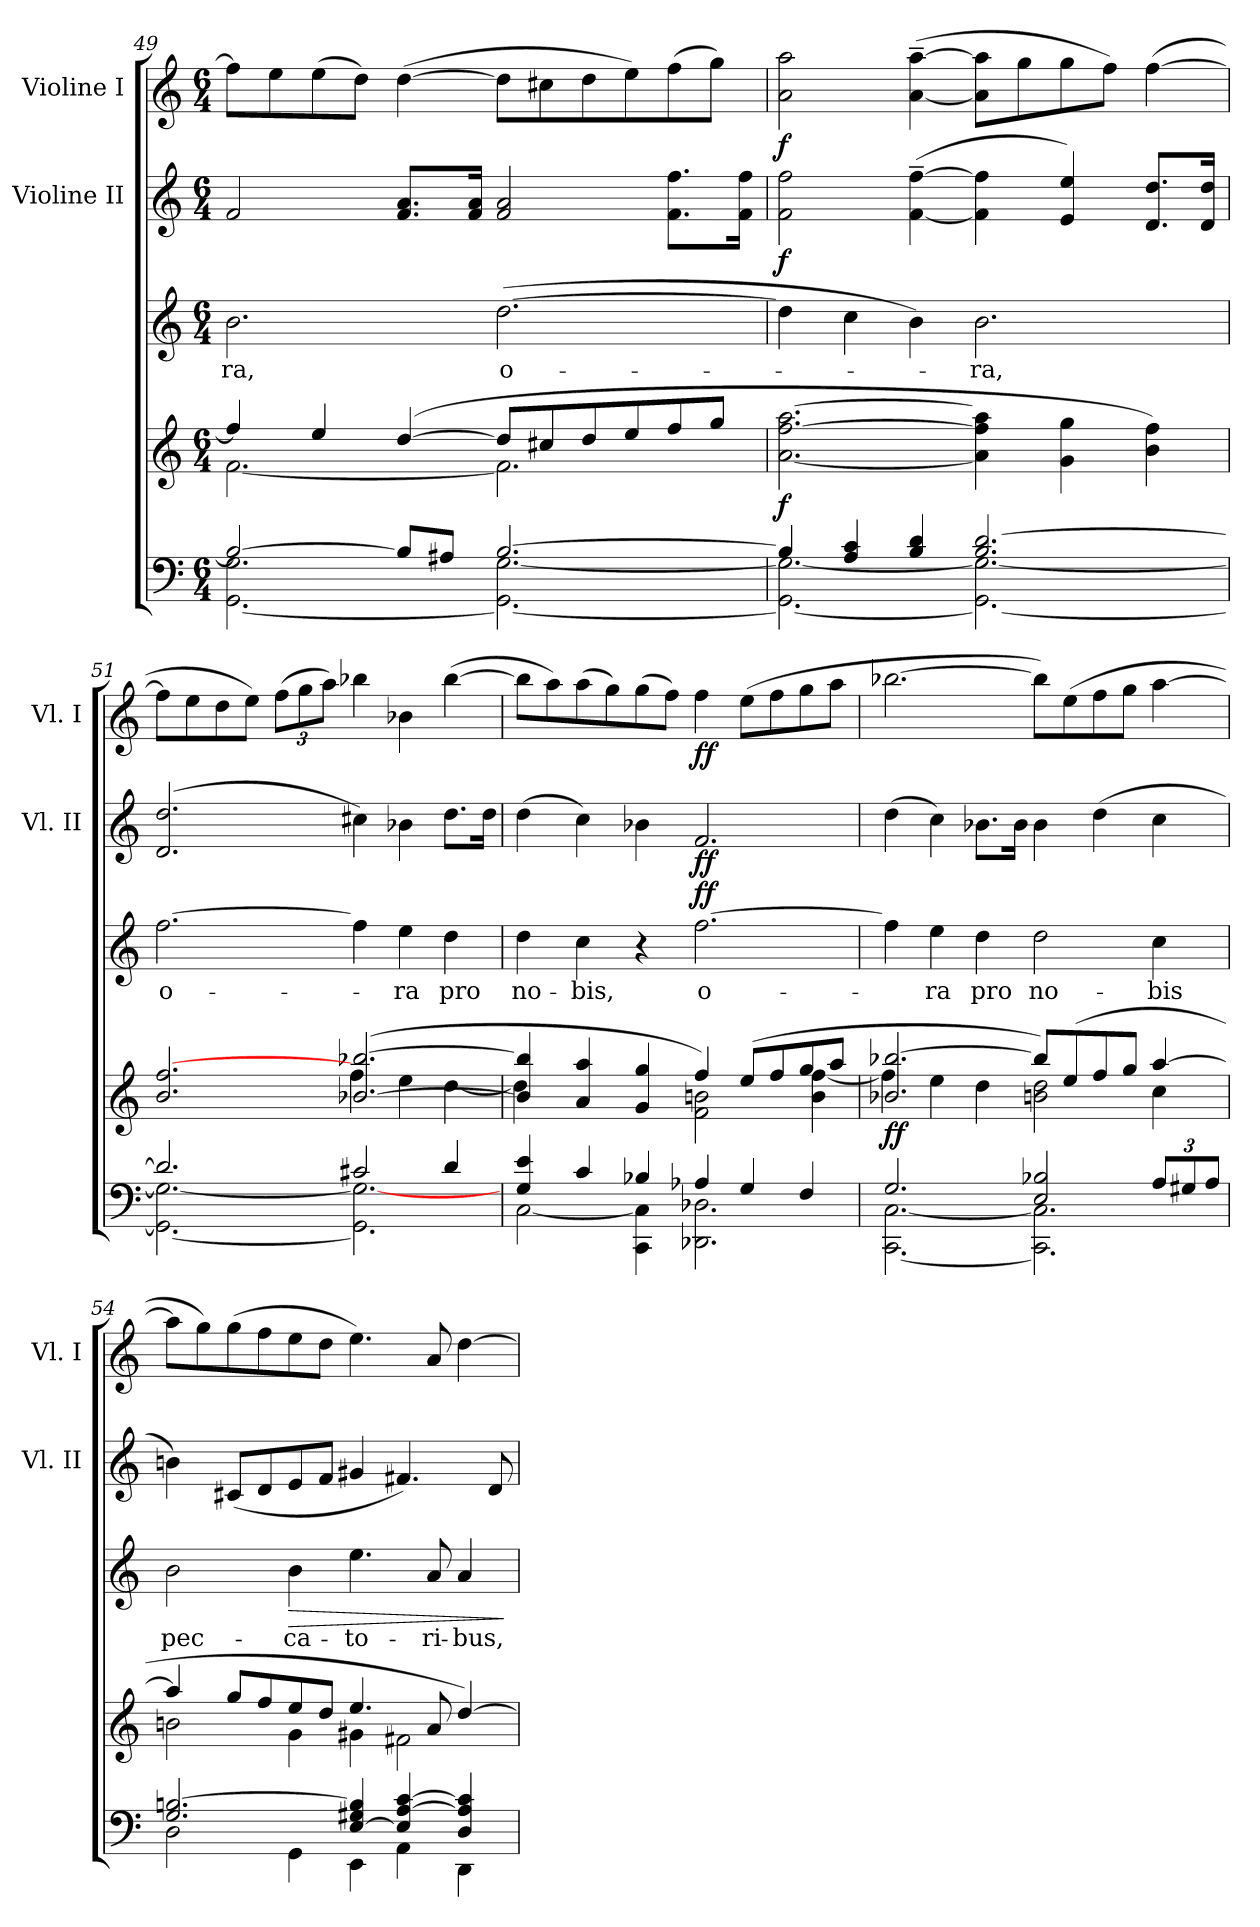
**kern	**kern	**dynam	**kern	**text	**dynam	**kern	**dynam	**kern	**dynam
*part4	*part4	*part4	*part3	*part3	*part3	*part2	*part2	*part1	*part1
*staff5	*staff4	*staff4/5	*staff3	*staff3	*staff3	*staff2	*staff2	*staff1	*staff1
*	*	*	*	*	*	*I"Violine II	*	*I"Violine I	*
*	*	*	*	*	*	*I'Vl. II	*	*I'Vl. I	*
*clefF4	*clefG2	*	*clefG2	*	*	*clefG2	*	*clefG2	*
*k[]	*k[]	*	*k[]	*	*	*k[]	*	*k[]	*
*C:	*C:	*	*C:	*	*	*C:	*	*C:	*
*M6/4	*M6/4	*	*M6/4	*	*	*M6/4	*	*M6/4	*
=49	=49	=49	=49	=49	=49	=49	=49	=49	=49
*^	*^	*	*	*	*	*	*	*	*
!	!	!	!	!	!	!LO:LY:b	!	!	!	!	!
2B/_	[<2.GG\ 2.G\	4ff/]	[<2.f\	.	2.b\	-ra,	.	2f/	.	8ff\L]	.
.	.	.	.	.	.	.	.	.	.	8ee\	.
.	.	4ee/	.	.	.	.	.	.	.	(>8ee\	.
.	.	.	.	.	.	.	.	.	.	8dd\J)	.
8B/L]	.	([>4dd/	.	.	.	.	.	8.f/ 8.a/L	.	(>[4dd\	.
8A#X/J	.	.	.	.	.	.	.	.	.	.	.
.	.	.	.	.	.	.	.	16f/ 16a/Jk	.	.	.
!	!	!	!	!	!	!LO:LY:b	!	!	!	!	!
[>2.B/	2.GG\_ [<2.G\	8dd/L]	2.f\]	.	(>[2.dd\	o-	.	2f/ 2a/	.	8dd\L]	.
.	.	8cc#X/	.	.	.	.	.	.	.	8cc#X\	.
.	.	8dd/	.	.	.	.	.	.	.	8dd\	.
.	.	8ee/	.	.	.	.	.	.	.	8ee\)	.
.	.	8ff/	.	.	.	.	.	8.f\ 8.ff\L	.	(>8ff\	.
.	.	8gg/J	.	.	.	.	.	.	.	8gg\J)	.
.	.	.	.	.	.	.	.	16f\ 16ff\Jk	.	.	.
*	*	*v	*v	*	*	*	*	*	*	*	*
=50	=50	=50	=50	=50	=50	=50	=50	=50	=50	=50
!	!	!	!LO:DY:b	!	!	!	!	!LO:DY:b	!	!LO:DY:b
4B/]	2.GG\_ 2.G\_	[2.a\ [2.ff\ [2.aa\	f	4dd\]	.	.	2f\ 2ff\	f	2a\ 2aa\	f
4A/ 4c/	.	.	.	4cc\	.	.	.	.	.	.
4B/ 4d/	.	.	.	4b\)	.	.	(>[4f\~> [4ff\~>	.	(>[4a\~> [4aa\~>	.
!	!	!	!	!	!LO:LY:b	!	!	!	!	!
2.B/ [>2.d/	2.GG\_ 2.G\_	4a\] 4ff\] 4aa\]	.	2.b\	-ra,	.	4f\] 4ff\]	.	8a\] 8aa\]L	.
.	.	.	.	.	.	.	.	.	8gg\	.
.	.	4g\ 4gg\	.	.	.	.	4e/ 4ee/)	.	8gg\	.
.	.	.	.	.	.	.	.	.	8ff\J)	.
.	.	4b\ 4ff\)	.	.	.	.	8.d/ 8.dd/L	.	(>[4ff\	.
.	.	.	.	.	.	.	16d/ 16dd/Jk	.	.	.
!!LO:LB:g=z
=51	=51	=51	=51	=51	=51	=51	=51	=51	=51	=51
*	*	*^	*	*	*	*	*	*	*	*
!	!	!	!	!	!	!LO:LY:b	!	!	!	!	!
2.d/]	2.GG\_ 2.G\_	2.b/ [>2.ff/	2.ryy	.	[2.ff\	o-	.	(2.d/ 2.dd/	.	8ff\L]	.
.	.	.	.	.	.	.	.	.	.	8ee\	.
.	.	.	.	.	.	.	.	.	.	8dd\	.
.	.	.	.	.	.	.	.	.	.	8ee\J)	.
.	.	.	.	.	.	.	.	.	.	(>12ff\L	.
.	.	.	.	.	.	.	.	.	.	12gg\	.
.	.	.	.	.	.	.	.	.	.	12aa\J)	.
2c#X/	2.GG\] 2.G\_	([<2.b-X/ [>2.bb-X/	4ff\	.	4ff\]	.	.	4cc#X\)	.	4bb-X\	.
!	!	!	!	!	!	!LO:LY:b	!	!	!	!	!
.	.	.	4ee\	.	4ee\	-ra	.	4b-X\	.	4b-X\	.
!	!	!	!	!	!	!LO:LY:b	!	!	!	!	!
4d/	.	.	[<4dd\	.	4dd\	pro	.	8.dd\L	.	(>[4bb-\	.
.	.	.	.	.	.	.	.	16dd\Jk	.	.	.
=52	=52	=52	=52	=52	=52	=52	=52	=52	=52	=52	=52
!	!	!	!	!	!	!LO:LY:b	!	!	!	!	!
4G/ 4e/	[<2C\	4b-/] 4bb-/]	4dd\]	.	4dd\	no-	.	(>4dd\	.	8bb-\L]	.
.	.	.	.	.	.	.	.	.	.	8aa\)	.
!	!	!	!	!	!	!LO:LY:b	!	!	!	!	!
4c/	.	4a/ 4aa/	2ryy	.	4cc\	-bis,	.	4cc\)	.	(>8aa\	.
.	.	.	.	.	.	.	.	.	.	8gg\)	.
4B-X/	4CC\ 4C\]	4g/ 4gg/	.	.	4r	.	.	4b-X\	.	(>8gg\	.
.	.	.	.	.	.	.	.	.	.	8ff\J)	.
!	!	!	!	!	!	!LO:LY:b	!LO:DY:a	!	!LO:DY:b	!	!LO:DY:b
4A-X/	2.DD-X\ 2.D-X\	4ff/)	2f\ 2bn\	.	[2.ff\	o-	ff	2.f/	ff	4ff\	ff
4G/	.	(>8ee/L	.	.	.	.	.	.	.	(>8ee\L	.
.	.	8ff/	.	.	.	.	.	.	.	8ff\	.
4F/	.	8gg/	4b\ [<4ff\	.	.	.	.	.	.	8gg\	.
.	.	8aa/J	.	.	.	.	.	.	.	8aa\J	.
=53	=53	=53	=53	=53	=53	=53	=53	=53	=53	=53	=53
!	!	!	!	!LO:DY:b	!	!	!	!	!	!	!
2.G/	[<2.CC\ [<2.C\	2.b-X/ [>2.bb-X/	4ff\]	ff	4ff\]	.	.	(>4dd\	.	[2.bb-X\	.
!	!	!	!	!	!	!LO:LY:b	!	!	!	!	!
.	.	.	4ee\	.	4ee\	-ra	.	4cc\)	.	.	.
!	!	!	!	!	!	!LO:LY:b	!	!	!	!	!
.	.	.	4dd\	.	4dd\	pro	.	8.b-X\L	.	.	.
.	.	.	.	.	.	.	.	16b-\Jk	.	.	.
!	!	!	!	!	!	!LO:LY:b	!	!	!	!	!
2E/ 2B-X/	2.CC\] 2.C\]	8bb-/L])	2b\ 2dd\	.	2dd\	no-	.	4b-\	.	8bb-\L])	.
.	.	(>8ee/	.	.	.	.	.	.	.	(>8ee\	.
.	.	8ff/	.	.	.	.	.	(>4dd\	.	8ff\	.
.	.	8gg/J	.	.	.	.	.	.	.	8gg\J	.
!	!	!	!	!	!	!LO:LY:b	!	!	!	!	!
12A/L	.	[>4aa/	4cc\	.	4cc\	-bis	.	4cc\	.	[4aa\	.
12G#X/	.	.	.	.	.	.	.	.	.	.	.
12A/J	.	.	.	.	.	.	.	.	.	.	.
!!LO:PB:g=z
=54	=54	=54	=54	=54	=54	=54	=54	=54	=54	=54	=54
!	!	!	!	!	!	!LO:LY:b	!	!	!	!	!
2.G/ [>2.Bn/	2D\	4aa/]	2bn\	.	2b\	pec-	.	4bn\)	.	8aa\L]	.
.	.	.	.	.	.	.	.	.	.	8gg\)	.
.	.	8gg/L	.	.	.	.	.	(<8c#X/L	.	(>8gg\	.
.	.	8ff/	.	.	.	.	.	8d/	.	8ff\	.
!	!	!	!	!	!	!LO:LY:b	!LO:HP:b	!	!	!	!
.	4GG\	8ee/	4g\	.	4b\	-ca-	>	8e/	.	8ee\	.
.	.	8dd/J	.	.	.	.	.	8f/J	.	8dd\J	.
!	!	!	!	!	!	!LO:LY:b	!	!	!	!	!
[>4E/ 4G#X/ 4B/]	4EE\	4.ee/	4g#X\	.	4.ee\	-to-	.	4g#X/	.	4.ee\)	.
4E/] [>4A/ [>4c/	4AA\	.	2f#X\	.	.	.	.	4.f#X/)	.	.	.
!	!	!	!	!	!	!LO:LY:b	!	!	!	!	!
.	.	8a/	.	.	8a/	-ri-	.	.	.	8a/	.
!	!	!	!	!	!	!LO:LY:b	!	!	!	!	!
4D/ 4A/] 4c/]	4DD\	[>4dd/)	.	.	4a/	-bus,	.	.	.	[4dd\	.
.	.	.	.	.	.	.	.	8d/	.	.	.
*v	*v	*	*	*	*	*	*	*	*	*	*
*	*v	*v	*	*	*	*	*	*	*	*
.	.	.	.	.	]	.	.	.	.
=	=	=	=	=	=	=	=	=	=
*-	*-	*-	*-	*-	*-	*-	*-	*-	*-
